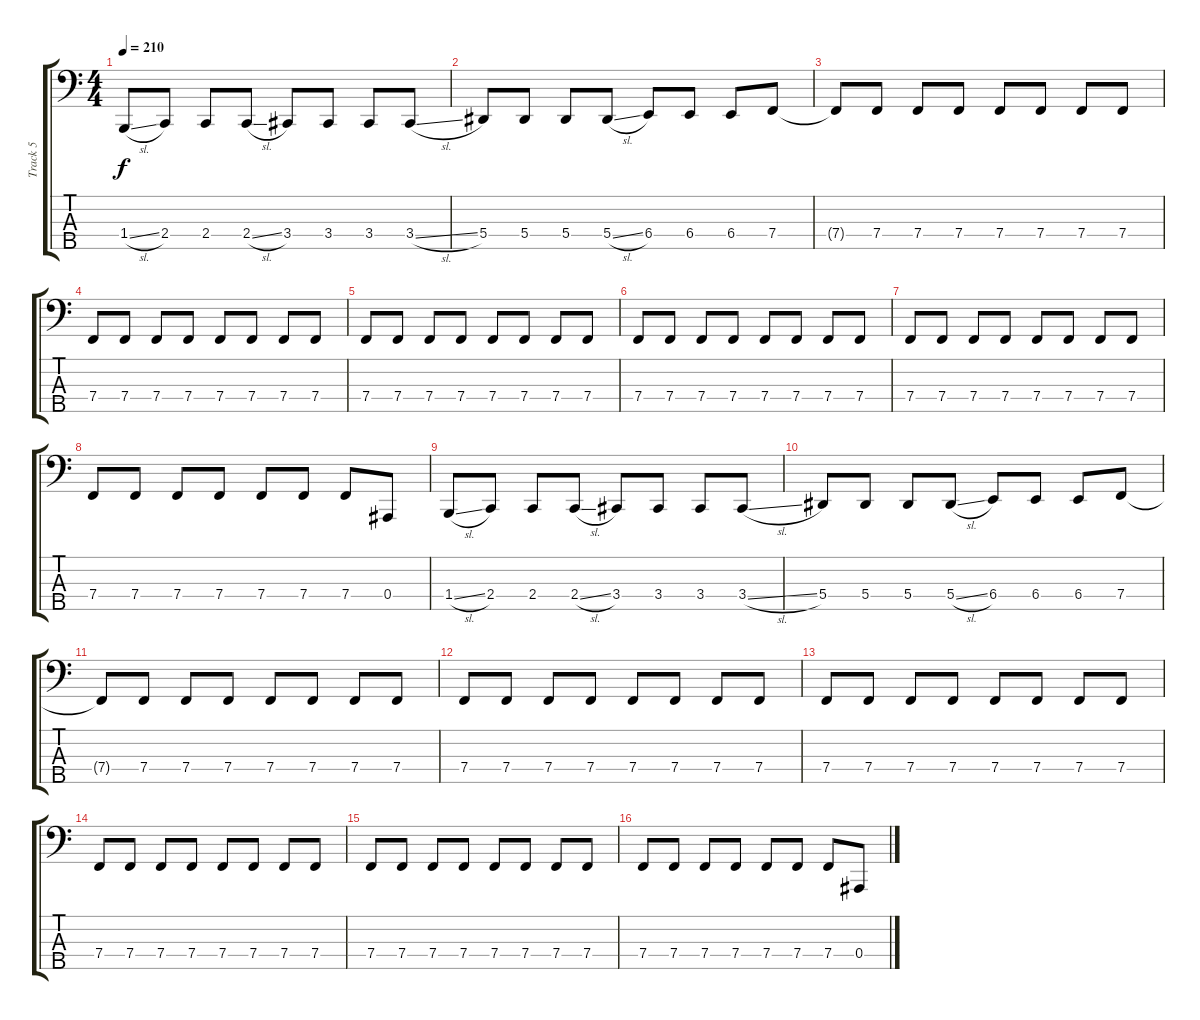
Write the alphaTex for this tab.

\track ("Track 5" "Track 5") {instrument electricbassfinger}
\staff {score tabs}
\tuning (Db2 Ab1 Eb1 Bb0 F0) {hide}
\ts (4 4)
\tempo 210
\clef f4
\ks c
1.4{sl}.8{dy f} 2.4.8 2.4.8 2.4{sl}.8 3.4.8 3.4.8 3.4.8 3.4{sl}.8 |
5.4.8 5.4.8 5.4.8 5.4{sl}.8 6.4.8 6.4.8 6.4.8 7.4.8 |
7.4{t}.8 7.4.8 7.4.8 7.4.8 7.4.8 7.4.8 7.4.8 7.4.8 |
7.4.8 7.4.8 7.4.8 7.4.8 7.4.8 7.4.8 7.4.8 7.4.8 |
7.4.8 7.4.8 7.4.8 7.4.8 7.4.8 7.4.8 7.4.8 7.4.8 |
7.4.8 7.4.8 7.4.8 7.4.8 7.4.8 7.4.8 7.4.8 7.4.8 |
7.4.8 7.4.8 7.4.8 7.4.8 7.4.8 7.4.8 7.4.8 7.4.8 |
7.4.8 7.4.8 7.4.8 7.4.8 7.4.8 7.4.8 7.4.8 0.4.8 |
1.4{sl}.8 2.4.8 2.4.8 2.4{sl}.8 3.4.8 3.4.8 3.4.8 3.4{sl}.8 |
5.4.8 5.4.8 5.4.8 5.4{sl}.8 6.4.8 6.4.8 6.4.8 7.4.8 |
7.4{t}.8 7.4.8 7.4.8 7.4.8 7.4.8 7.4.8 7.4.8 7.4.8 |
7.4.8 7.4.8 7.4.8 7.4.8 7.4.8 7.4.8 7.4.8 7.4.8 |
7.4.8 7.4.8 7.4.8 7.4.8 7.4.8 7.4.8 7.4.8 7.4.8 |
7.4.8 7.4.8 7.4.8 7.4.8 7.4.8 7.4.8 7.4.8 7.4.8 |
7.4.8 7.4.8 7.4.8 7.4.8 7.4.8 7.4.8 7.4.8 7.4.8 |
7.4.8 7.4.8 7.4.8 7.4.8 7.4.8 7.4.8 7.4.8 0.4.8
